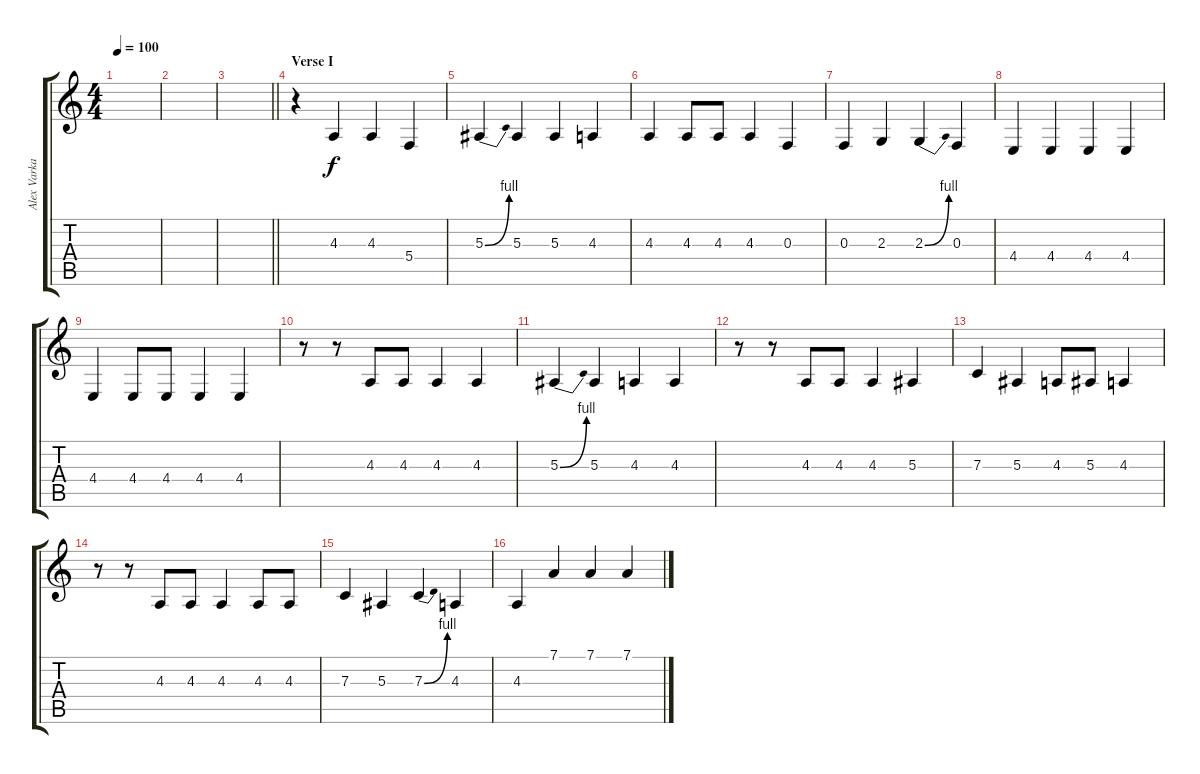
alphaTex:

\track ("Alex Varkatzas Voice" "Alex Varka") {instrument flute}
\staff {score tabs}
\tuning (D4 A3 F3 C3 G2 C2) {hide}
\ts (4 4)
\tempo 100
\clef g2
\ks c
|
|
\barLineRight lightlight
|
\section ("" "Verse I")
r.4 4.3.4 4.3.4 5.4.4 |
5.3{be (bend 0 0 60 4)}.4 5.3.4 5.3.4 4.3.4 |
4.3.4 4.3.8 4.3.8 4.3.4 0.3.4 |
0.3.4 2.3.4 2.3{be (bend 0 0 60 4)}.4 0.3.4 |
4.4.4 4.4.4 4.4.4 4.4.4 |
4.4.4 4.4.8 4.4.8 4.4.4 4.4.4 |
r.8 r.8 4.3.8 4.3.8 4.3.4 4.3.4 |
5.3{be (bend 0 0 60 4)}.4 5.3.4 4.3.4 4.3.4 |
r.8 r.8 4.3.8 4.3.8 4.3.4 5.3.4 |
7.3.4 5.3.4 4.3.8 5.3.8 4.3.4 |
r.8 r.8 4.3.8 4.3.8 4.3.4 4.3.8 4.3.8 |
7.3.4 5.3.4 7.3{be (bend 0 0 60 4)}.4 4.3.4 |
4.3.4 7.1.4 7.1.4 7.1.4
